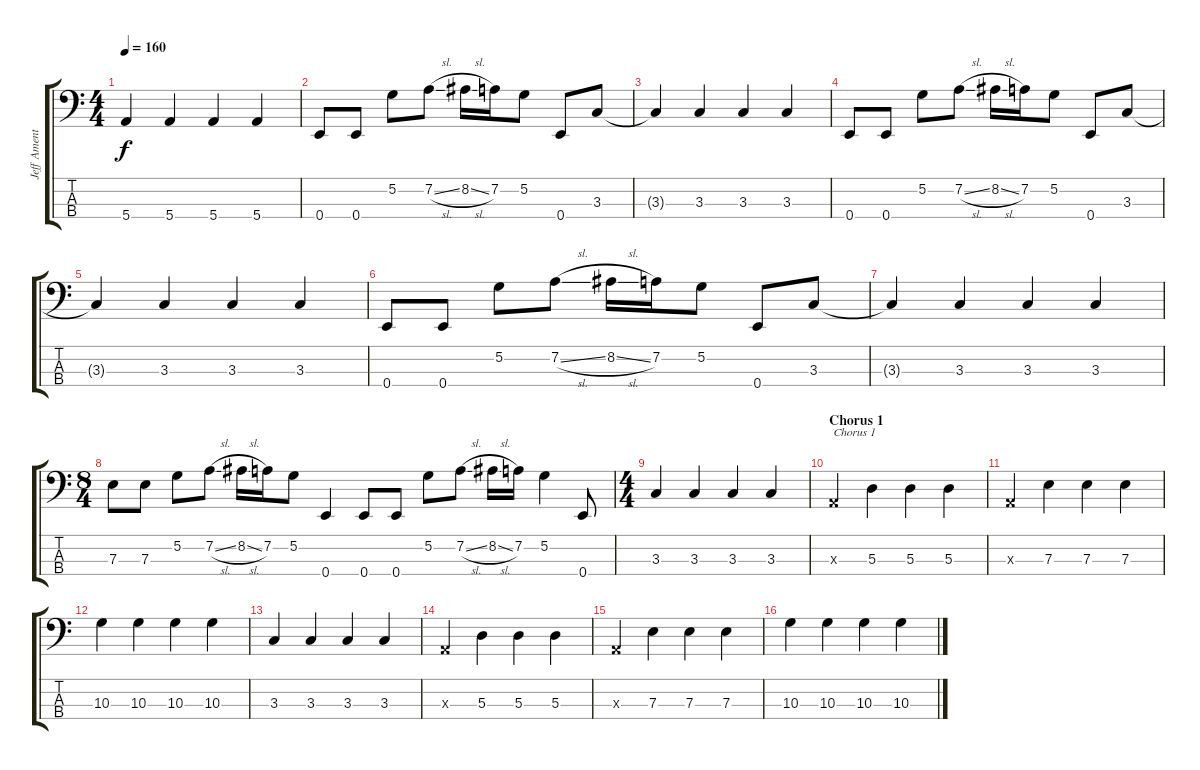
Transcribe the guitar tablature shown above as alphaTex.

\track ("Jeff Ament" "Jeff Ament") {instrument electricbassfinger}
\staff {score tabs}
\tuning (G2 D2 A1 E1) {hide}
\ts (4 4)
\tempo 160
\clef f4
\ks c
5.4.4{dy f} 5.4.4 5.4.4 5.4.4 |
0.4.8 0.4.8 5.2.8 7.2{sl}.8 8.2{sl}.16 7.2.16 5.2.8 0.4.8 3.3.8 |
3.3{t}.4 3.3.4 3.3.4 3.3.4 |
0.4.8 0.4.8 5.2.8 7.2{sl}.8 8.2{sl}.16 7.2.16 5.2.8 0.4.8 3.3.8 |
3.3{t}.4 3.3.4 3.3.4 3.3.4 |
0.4.8 0.4.8 5.2.8 7.2{sl}.8 8.2{sl}.16 7.2.16 5.2.8 0.4.8 3.3.8 |
3.3{t}.4 3.3.4 3.3.4 3.3.4 |
\ts (8 4)
7.3.8 7.3.8 5.2.8 7.2{sl}.8 8.2{sl}.16 7.2.16 5.2.8 0.4.4 0.4.8 0.4.8 5.2.8 7.2{sl}.8 8.2{sl}.16 7.2.16 5.2.4 0.4.8 |
\ts (4 4)
3.3.4 3.3.4 3.3.4 3.3.4 |
\section ("" "Chorus 1")
0.3{x}.4{txt "Chorus 1"} 5.3.4 5.3.4 5.3.4 |
0.3{x}.4 7.3.4 7.3.4 7.3.4 |
10.3.4 10.3.4 10.3.4 10.3.4 |
3.3.4 3.3.4 3.3.4 3.3.4 |
0.3{x}.4 5.3.4 5.3.4 5.3.4 |
0.3{x}.4 7.3.4 7.3.4 7.3.4 |
10.3.4 10.3.4 10.3.4 10.3.4
